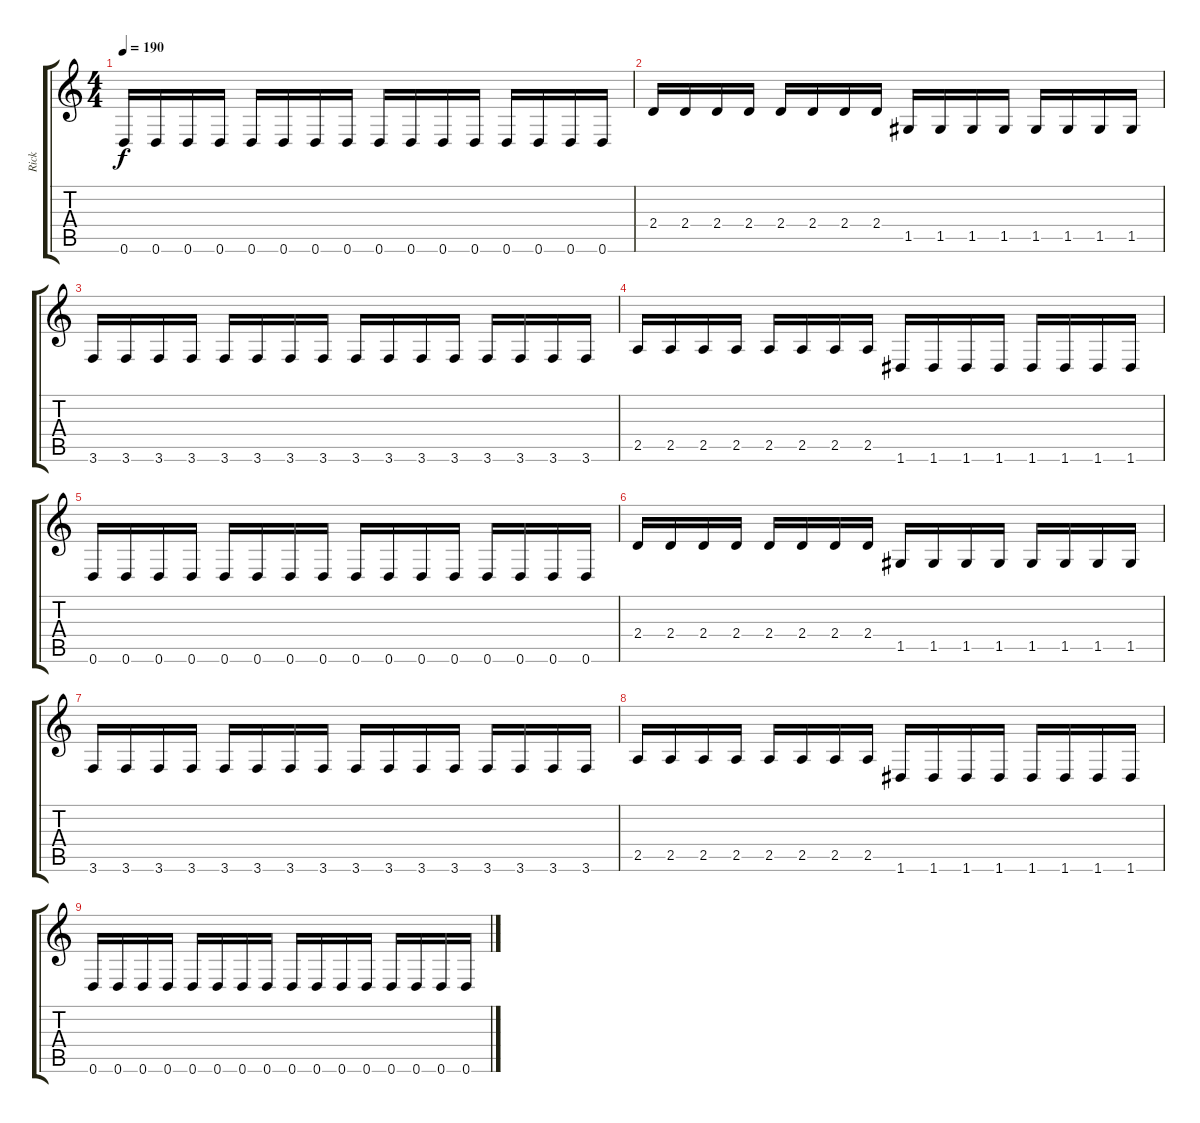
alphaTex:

\track ("Rick" "Rick") {instrument distortionguitar}
\staff {score tabs}
\tuning (D4 A3 F3 C3 G2 D2) {hide}
\ts (4 4)
\tempo 190
\clef g2
\ks c
0.6.16{dy f} 0.6.16 0.6.16 0.6.16 0.6.16 0.6.16 0.6.16 0.6.16 0.6.16 0.6.16 0.6.16 0.6.16 0.6.16 0.6.16 0.6.16 0.6.16 |
2.4.16 2.4.16 2.4.16 2.4.16 2.4.16 2.4.16 2.4.16 2.4.16 1.5.16 1.5.16 1.5.16 1.5.16 1.5.16 1.5.16 1.5.16 1.5.16 |
3.6.16 3.6.16 3.6.16 3.6.16 3.6.16 3.6.16 3.6.16 3.6.16 3.6.16 3.6.16 3.6.16 3.6.16 3.6.16 3.6.16 3.6.16 3.6.16 |
2.5.16 2.5.16 2.5.16 2.5.16 2.5.16 2.5.16 2.5.16 2.5.16 1.6.16 1.6.16 1.6.16 1.6.16 1.6.16 1.6.16 1.6.16 1.6.16 |
0.6.16 0.6.16 0.6.16 0.6.16 0.6.16 0.6.16 0.6.16 0.6.16 0.6.16 0.6.16 0.6.16 0.6.16 0.6.16 0.6.16 0.6.16 0.6.16 |
2.4.16 2.4.16 2.4.16 2.4.16 2.4.16 2.4.16 2.4.16 2.4.16 1.5.16 1.5.16 1.5.16 1.5.16 1.5.16 1.5.16 1.5.16 1.5.16 |
3.6.16 3.6.16 3.6.16 3.6.16 3.6.16 3.6.16 3.6.16 3.6.16 3.6.16 3.6.16 3.6.16 3.6.16 3.6.16 3.6.16 3.6.16 3.6.16 |
2.5.16 2.5.16 2.5.16 2.5.16 2.5.16 2.5.16 2.5.16 2.5.16 1.6.16 1.6.16 1.6.16 1.6.16 1.6.16 1.6.16 1.6.16 1.6.16 |
0.6.16 0.6.16 0.6.16 0.6.16 0.6.16 0.6.16 0.6.16 0.6.16 0.6.16 0.6.16 0.6.16 0.6.16 0.6.16 0.6.16 0.6.16 0.6.16
